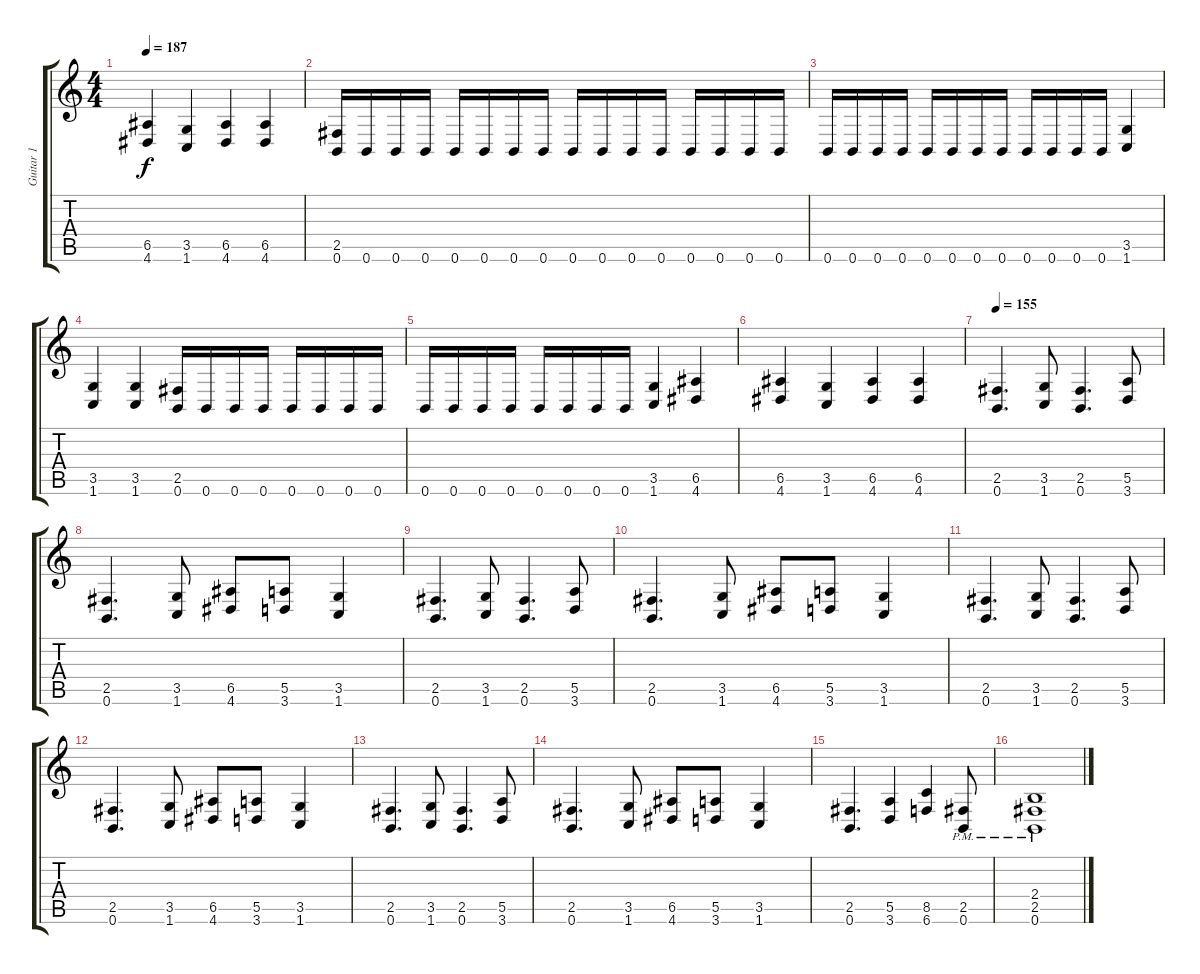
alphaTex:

\track ("Guitar 1" "Guitar 1") {instrument distortionguitar}
\staff {score tabs}
\tuning (B3 Gb3 D3 A2 E2 B1) {hide}
\ts (4 4)
\tempo 187
\clef g2
\ks c
(6.5 4.6).4{dy f} (3.5 1.6).4 (6.5 4.6).4 (6.5 4.6).4 |
(2.5 0.6).16 0.6.16 0.6.16 0.6.16 0.6.16 0.6.16 0.6.16 0.6.16 0.6.16 0.6.16 0.6.16 0.6.16 0.6.16 0.6.16 0.6.16 0.6.16 |
0.6.16 0.6.16 0.6.16 0.6.16 0.6.16 0.6.16 0.6.16 0.6.16 0.6.16 0.6.16 0.6.16 0.6.16 (3.5 1.6).4 |
(3.5 1.6).4 (3.5 1.6).4 (2.5 0.6).16 0.6.16 0.6.16 0.6.16 0.6.16 0.6.16 0.6.16 0.6.16 |
0.6.16 0.6.16 0.6.16 0.6.16 0.6.16 0.6.16 0.6.16 0.6.16 (3.5 1.6).4 (6.5 4.6).4 |
(6.5 4.6).4 (3.5 1.6).4 (6.5 4.6).4 (6.5 4.6).4 |
\tempo 155
(2.5 0.6).4{d} (3.5 1.6).8 (2.5 0.6).4{d} (5.5 3.6).8 |
(2.5 0.6).4{d} (3.5 1.6).8 (6.5 4.6).8 (5.5 3.6).8 (3.5 1.6).4 |
(2.5 0.6).4{d} (3.5 1.6).8 (2.5 0.6).4{d} (5.5 3.6).8 |
(2.5 0.6).4{d} (3.5 1.6).8 (6.5 4.6).8 (5.5 3.6).8 (3.5 1.6).4 |
(2.5 0.6).4{d} (3.5 1.6).8 (2.5 0.6).4{d} (5.5 3.6).8 |
(2.5 0.6).4{d} (3.5 1.6).8 (6.5 4.6).8 (5.5 3.6).8 (3.5 1.6).4 |
(2.5 0.6).4{d} (3.5 1.6).8 (2.5 0.6).4{d} (5.5 3.6).8 |
(2.5 0.6).4{d} (3.5 1.6).8 (6.5 4.6).8 (5.5 3.6).8 (3.5 1.6).4 |
(2.5 0.6).4{d} (5.5 3.6).4 (8.5 6.6).4 (2.5{pm} 0.6{pm}).8 |
(2.4{pm} 2.5{pm} 0.6{pm}).1
